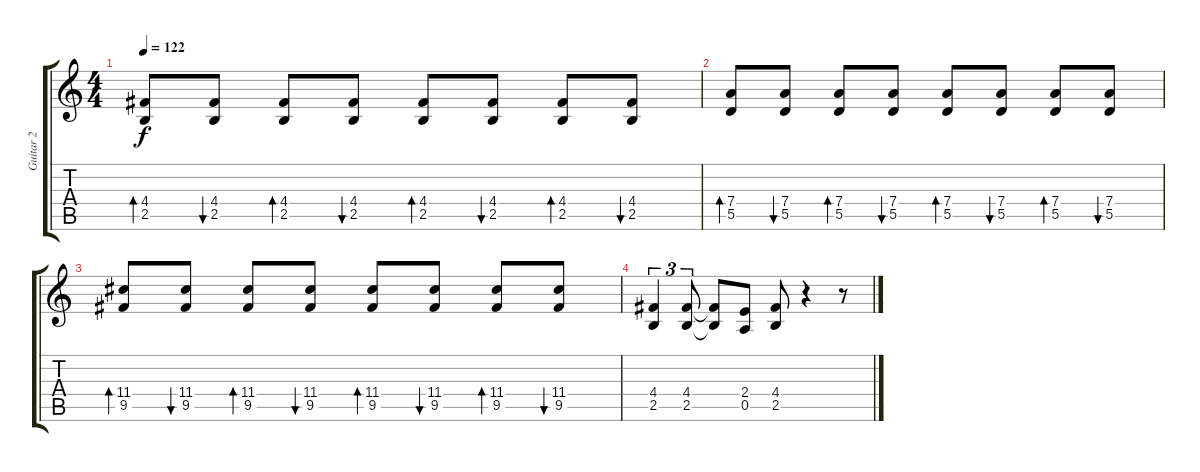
\track ("Guitar 2" "Guitar 2") {instrument distortionguitar}
\staff {score tabs}
\tuning (E4 B3 G3 D3 A2 E2) {hide}
\ts (4 4)
\tempo 122
\clef g2
\ks c
(4.4 2.5).8{bd 60 dy f} (4.4 2.5).8{bu 60} (4.4 2.5).8{bd 60} (4.4 2.5).8{bu 60} (4.4 2.5).8{bd 60} (4.4 2.5).8{bu 60} (4.4 2.5).8{bd 60} (4.4 2.5).8{bu 60} |
(7.4 5.5).8{bd 60} (7.4 5.5).8{bu 60} (7.4 5.5).8{bd 60} (7.4 5.5).8{bu 60} (7.4 5.5).8{bd 60} (7.4 5.5).8{bu 60} (7.4 5.5).8{bd 60} (7.4 5.5).8{bu 60} |
(11.4 9.5).8{bd 60} (11.4 9.5).8{bu 60} (11.4 9.5).8{bd 60} (11.4 9.5).8{bu 60} (11.4 9.5).8{bd 60} (11.4 9.5).8{bu 60} (11.4 9.5).8{bd 60} (11.4 9.5).8{bu 60} |
(4.4 2.5).4{tu (3 2)} (4.4 2.5).8{tu (3 2)} (4.4{t} 2.5{t}).8 (2.4 0.5).8 (4.4 2.5).8 r.4 r.8
